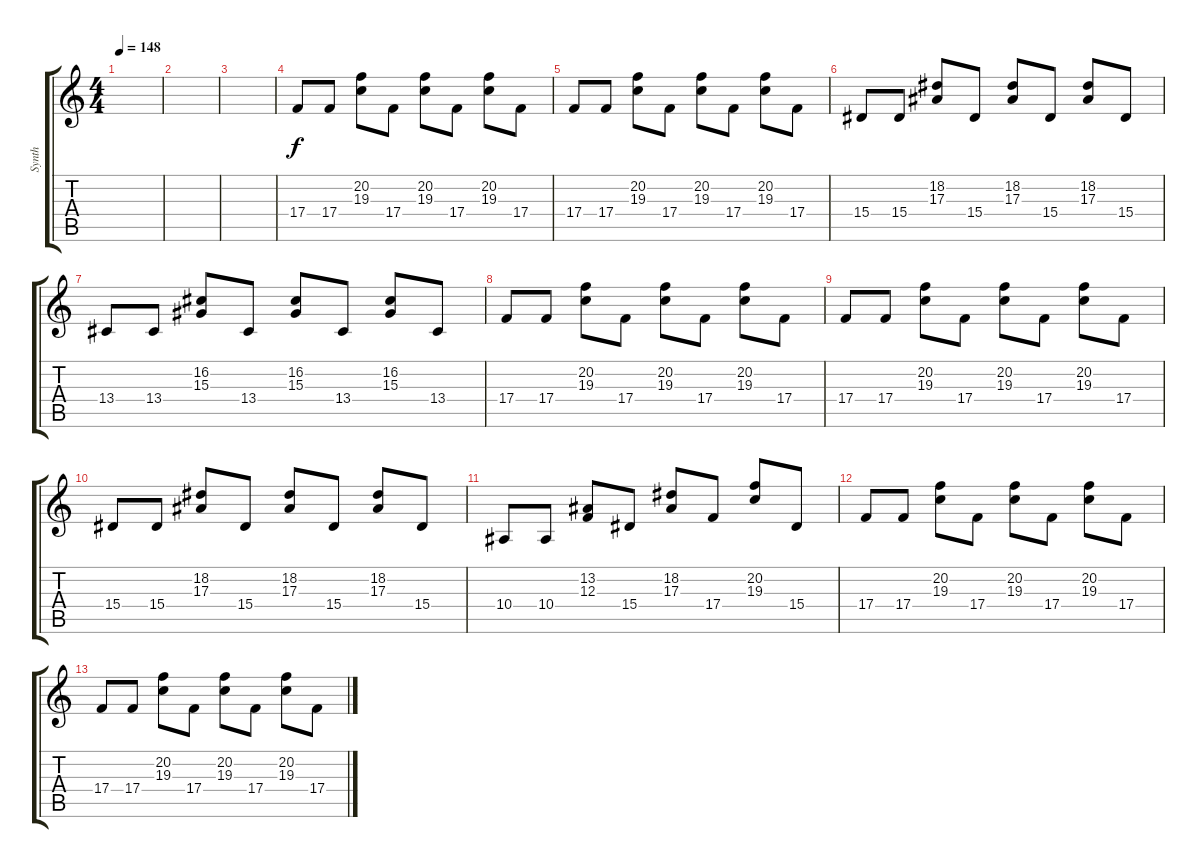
\track ("Synth" "Synth") {instrument stringensemble1}
\staff {score tabs}
\tuning (D4 A3 F3 C3 G2 D2) {hide}
\ts (4 4)
\tempo 148
\clef g2
\ks c
|
|
|
17.4.8 17.4.8 (20.2 19.3).8 17.4.8 (20.2 19.3).8 17.4.8 (20.2 19.3).8 17.4.8 |
17.4.8 17.4.8 (20.2 19.3).8 17.4.8 (20.2 19.3).8 17.4.8 (20.2 19.3).8 17.4.8 |
15.4.8 15.4.8 (18.2 17.3).8 15.4.8 (18.2 17.3).8 15.4.8 (18.2 17.3).8 15.4.8 |
13.4.8 13.4.8 (16.2 15.3).8 13.4.8 (16.2 15.3).8 13.4.8 (16.2 15.3).8 13.4.8 |
17.4.8 17.4.8 (20.2 19.3).8 17.4.8 (20.2 19.3).8 17.4.8 (20.2 19.3).8 17.4.8 |
17.4.8 17.4.8 (20.2 19.3).8 17.4.8 (20.2 19.3).8 17.4.8 (20.2 19.3).8 17.4.8 |
15.4.8 15.4.8 (18.2 17.3).8 15.4.8 (18.2 17.3).8 15.4.8 (18.2 17.3).8 15.4.8 |
10.4.8 10.4.8 (13.2 12.3).8 15.4.8 (18.2 17.3).8 17.4.8 (20.2 19.3).8 15.4.8 |
17.4.8 17.4.8 (20.2 19.3).8 17.4.8 (20.2 19.3).8 17.4.8 (20.2 19.3).8 17.4.8 |
17.4.8 17.4.8 (20.2 19.3).8 17.4.8 (20.2 19.3).8 17.4.8 (20.2 19.3).8 17.4.8
